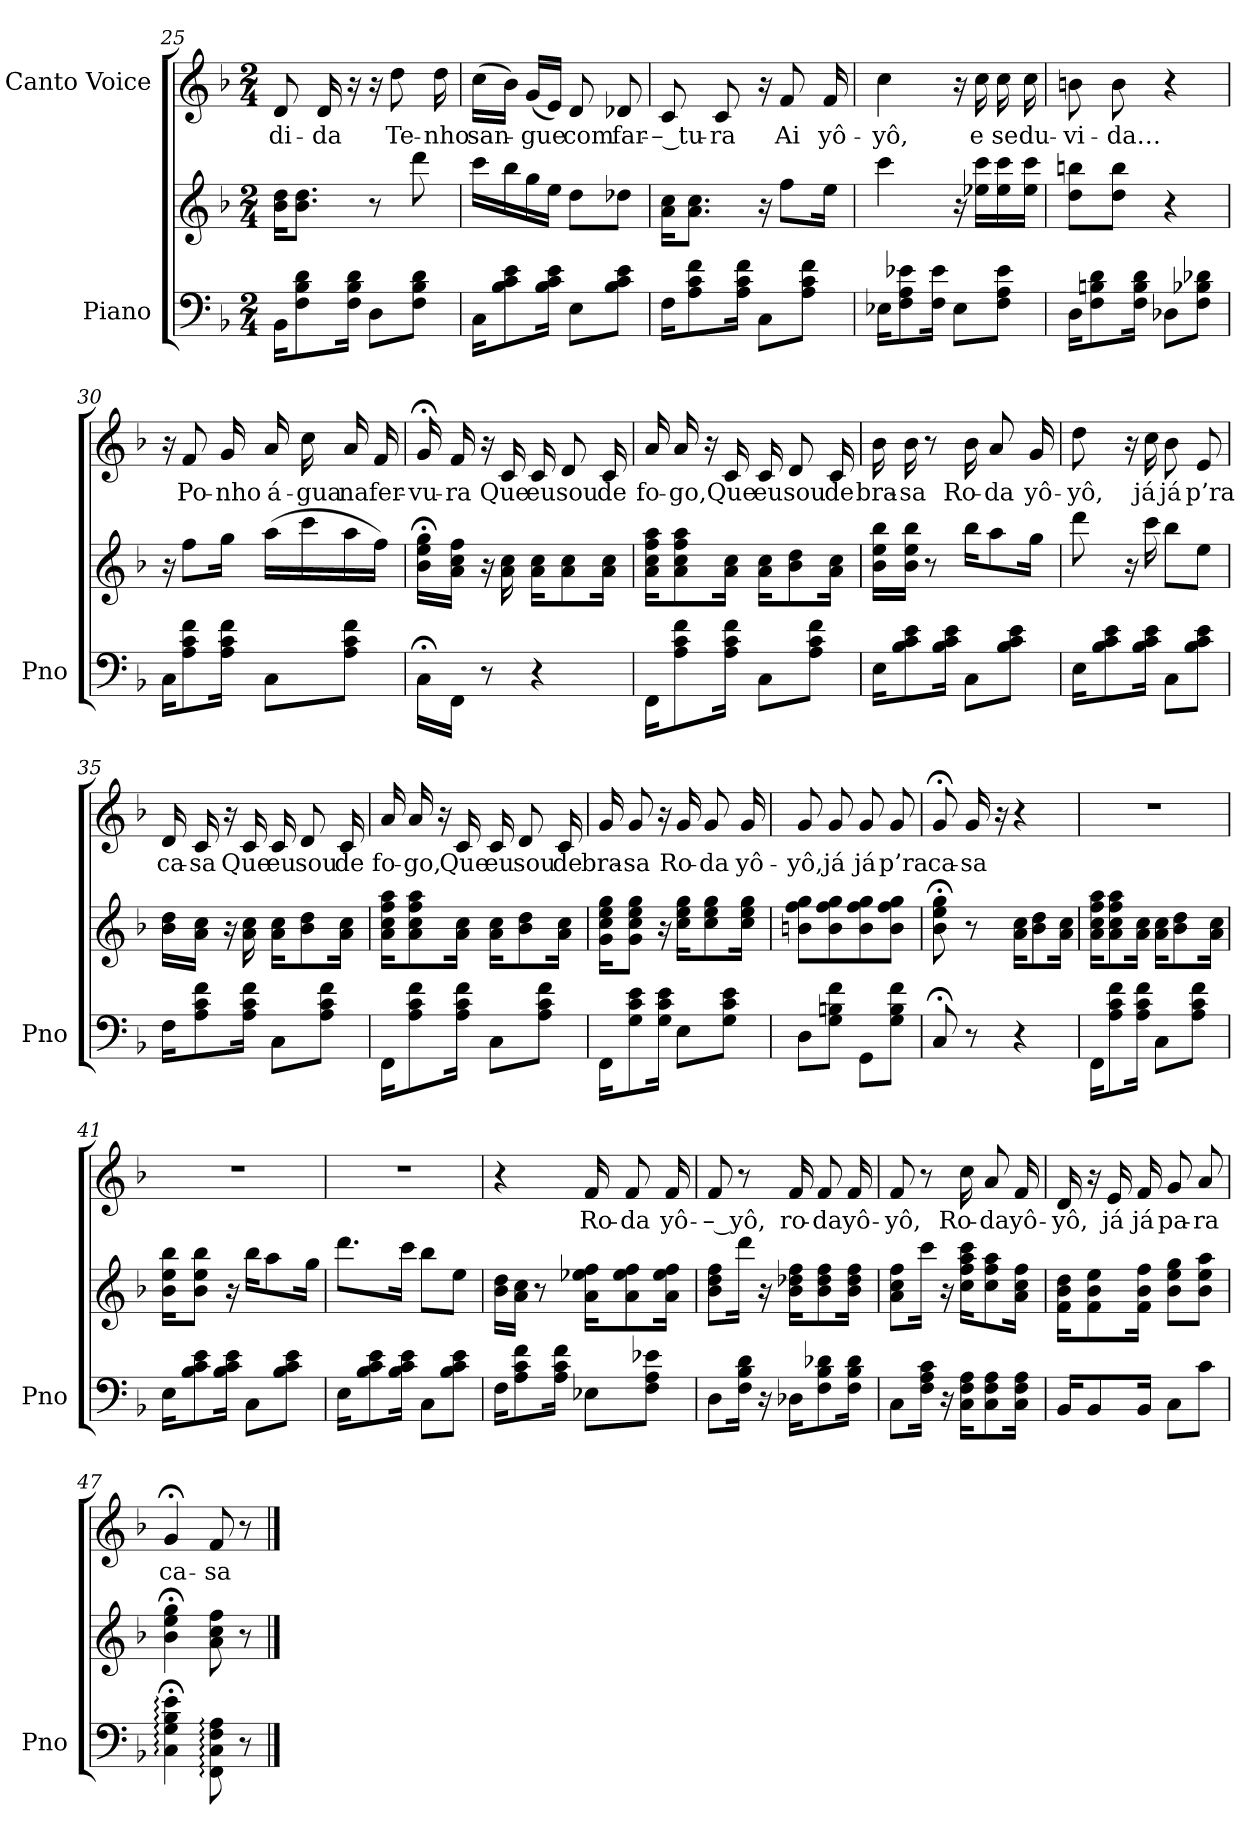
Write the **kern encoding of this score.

**kern	**kern	**kern	**text
*part2	*part2	*part1	*part1
*staff3	*staff2	*staff1	*staff1
*I"Piano	*	*I"Canto Voice	*
*I'Pno	*	*	*
*clefF4	*clefG2	*clefG2	*
*k[b-]	*k[b-]	*k[b-]	*
*M2/4	*M2/4	*M2/4	*
=25	=25	=25	=25
16BB-\KL	16b-\ 16dd\KL	8d/	-di-
8F\ 8B-\ 8d\	8.b-\ 8.dd\J	.	.
.	.	16d/	-da
16F\ 16B-\ 16d\Jk	.	16r	.
8D\L	8r	16r	.
.	.	8dd\	Te-
8F\ 8B-\ 8d\J	8ddd\	.	.
.	.	16dd\	-nho
=26	=26	=26	=26
16C\KL	16ccc\LL	(16cc\LL	san-
8B-\ 8c\ 8e\	16bb-\	16b-\JJ)	.
.	16gg\	(16g/LL	-gue
16B-\ 16c\ 16e\Jk	16ee\JJ	16e/JJ)	.
8E\L	8dd\L	8d/	com
8B-\ 8c\ 8e\J	8dd-X\J	8d-X/	far-
=27	=27	=27	=27
16F\KL	16a\ 16cc\KL	8c/	-– tu-
8A\ 8c\ 8f\	8.a\ 8.cc\J	.	.
.	.	8c/	-ra
16A\ 16c\ 16f\Jk	.	.	.
8C\L	16r	16r	.
.	8ff\L	8f/	Ai
8A\ 8c\ 8f\J	.	.	.
.	16ee\Jk	16f/	yô-
=28	=28	=28	=28
16E-X\KL	4ccc\	4cc\	-yô,
8F\ 8A\ 8e-X\	.	.	.
16F\ 16e-\Jk	.	.	.
8E-\L	16r	16r	.
.	16ee-X\ 16ccc\LL	16cc\	e
8F\ 8A\ 8e-\J	16ee-\ 16ccc\	16cc\	se
.	16ee-\ 16ccc\JJ	16cc\	du-
=29	=29	=29	=29
16D\KL	8dd\ 8bbn\L	8bn\	-vi-
8F\ 8Bn\ 8d\	.	.	.
.	8dd\ 8bb\J	8b\	-da…
16F\ 16B\ 16d\Jk	.	.	.
8D-X\L	4r	4r	.
8F\ 8B-X\ 8d-X\J	.	.	.
=30	=30	=30	=30
16C\KL	16r	16r	.
8A\ 8c\ 8f\	8ff\L	8f/	Po-
16A\ 16c\ 16f\Jk	16gg\Jk	16g/	-nho
8C\L	(16aa\LL	16a/	á-
.	16ccc\	16cc\	-gua
8A\ 8c\ 8f\J	16aa\	16a/	na
.	16ff\JJ)	16f/	fer-
=31	=31	=31	=31
16C;<\LL	16b-\;< 16ee\;< 16gg\;<LL	16g;</	-vu-
16FF\JJ	16a\ 16cc\ 16ff\JJ	16f/	-ra
8r	16r	16r	.
.	16a\ 16cc\	16c/	Que
4r	16a\ 16cc\KL	16c/	eu
.	8a\ 8cc\	8d/	sou
.	16a\ 16cc\Jk	16c/	de
=32	=32	=32	=32
16FF\KL	16a\ 16cc\ 16ff\ 16aa\KL	16a/	fo-
8A\ 8c\ 8f\	8a\ 8cc\ 8ff\ 8aa\	16a/	-go,
.	.	16r	.
16A\ 16c\ 16f\Jk	16a\ 16cc\Jk	16c/	Que
8C\L	16a\ 16cc\KL	16c/	eu
.	8b-\ 8dd\	8d/	sou
8A\ 8c\ 8f\J	.	.	.
.	16a\ 16cc\Jk	16c/	de
=33	=33	=33	=33
16E\KL	16b-\ 16ee\ 16bb-\LL	16b-\	bra-
8B-\ 8c\ 8e\	16b-\ 16ee\ 16bb-\JJ	16b-\	-sa
.	8r	8r	.
16B-\ 16c\ 16e\Jk	.	.	.
8C\L	16bb-\KL	16b-\	Ro-
.	8aa\	8a/	-da
8B-\ 8c\ 8e\J	.	.	.
.	16gg\Jk	16g/	yô-
=34	=34	=34	=34
16E\KL	8ddd\	8dd\	-yô,
8B-\ 8c\ 8e\	.	.	.
.	16r	16r	.
16B-\ 16c\ 16e\Jk	16ccc\	16cc\	já
8C\L	8bb-\L	8b-\	já
8B-\ 8c\ 8e\J	8ee\J	8e/	p’ra
=35	=35	=35	=35
16F\KL	16b-\ 16dd\LL	16d/	ca-
8A\ 8c\ 8f\	16a\ 16cc\JJ	16c/	-sa
.	16r	16r	.
16A\ 16c\ 16f\Jk	16a\ 16cc\	16c/	Que
8C\L	16a\ 16cc\KL	16c/	eu
.	8b-\ 8dd\	8d/	sou
8A\ 8c\ 8f\J	.	.	.
.	16a\ 16cc\Jk	16c/	de
=36	=36	=36	=36
16FF\KL	16a\ 16cc\ 16ff\ 16aa\KL	16a/	fo-
8A\ 8c\ 8f\	8a\ 8cc\ 8ff\ 8aa\	16a/	-go,
.	.	16r	.
16A\ 16c\ 16f\Jk	16a\ 16cc\Jk	16c/	Que
8C\L	16a\ 16cc\KL	16c/	eu
.	8b-\ 8dd\	8d/	sou
8A\ 8c\ 8f\J	.	.	.
.	16a\ 16cc\Jk	16c/	de
=37	=37	=37	=37
16FF\KL	16g\ 16cc\ 16ee\ 16gg\KL	16g/	bra-
8G\ 8c\ 8e\	8g\ 8cc\ 8ee\ 8gg\J	8g/	-sa
16G\ 16c\ 16e\Jk	16r	16r	.
8E\L	16cc\ 16ee\ 16gg\KL	16g/	Ro-
.	8cc\ 8ee\ 8gg\	8g/	-da
8G\ 8c\ 8e\J	.	.	.
.	16cc\ 16ee\ 16gg\Jk	16g/	yô-
=38	=38	=38	=38
8D\L	8bn\ 8ff\ 8gg\L	8g/	-yô,
8G\ 8Bn\ 8f\J	8b\ 8ff\ 8gg\	8g/	já
8GG\L	8b\ 8ff\ 8gg\	8g/	já
8G\ 8B\ 8f\J	8b\ 8ff\ 8gg\J	8g/	p’ra
=39	=39	=39	=39
8C;/	8b-\;< 8ee\;< 8gg\;<	8g;</	ca-
8r	8r	16g/	-sa
.	.	16r	.
4r	16a\ 16cc\KL	4r	.
.	8b-\ 8dd\	.	.
.	16a\ 16cc\Jk	.	.
=40	=40	=40	=40
16FF\KL	16a\ 16cc\ 16ff\ 16aa\KL	2r	.
8A\ 8c\ 8f\	8a\ 8cc\ 8ff\ 8aa\	.	.
16A\ 16c\ 16f\Jk	16a\ 16cc\Jk	.	.
8C\L	16a\ 16cc\KL	.	.
.	8b-\ 8dd\	.	.
8A\ 8c\ 8f\J	.	.	.
.	16a\ 16cc\Jk	.	.
=41	=41	=41	=41
16E\KL	16b-\ 16ee\ 16bb-\KL	2r	.
8B-\ 8c\ 8e\	8b-\ 8ee\ 8bb-\J	.	.
16B-\ 16c\ 16e\Jk	16r	.	.
8C\L	16bb-\KL	.	.
.	8aa\	.	.
8B-\ 8c\ 8e\J	.	.	.
.	16gg\Jk	.	.
=42	=42	=42	=42
16E\KL	8.ddd\L	2r	.
8B-\ 8c\ 8e\	.	.	.
16B-\ 16c\ 16e\Jk	16ccc\Jk	.	.
8C\L	8bb-\L	.	.
8B-\ 8c\ 8e\J	8ee\J	.	.
=43	=43	=43	=43
16F\KL	16b-\ 16dd\LL	4r	.
8A\ 8c\ 8f\	16a\ 16cc\JJ	.	.
.	8r	.	.
16A\ 16c\ 16f\Jk	.	.	.
8E-X\L	16a\ 16ee-X\ 16ff\KL	16f/	Ro-
.	8a\ 8ee-\ 8ff\	8f/	-da
8F\ 8A\ 8e-X\J	.	.	.
.	16a\ 16ee-\ 16ff\Jk	16f/	yô-
=44	=44	=44	=44
8D\L	8b-\ 8dd\ 8ff\L	8f/	-– yô,
16F\ 16B-\ 16d\Jk	16ddd\Jk	8r	.
16r	16r	.	.
16D-X\KL	16b-\ 16dd-X\ 16ff\KL	16f/	ro-
8F\ 8B-\ 8d-X\	8b-\ 8dd-\ 8ff\	8f/	-da
16F\ 16B-\ 16d-\Jk	16b-\ 16dd-\ 16ff\Jk	16f/	yô-
=45	=45	=45	=45
8C\L	8a\ 8cc\ 8ff\L	8f/	-yô,
16F\ 16A\ 16c\Jk	16ccc\Jk	8r	.
16r	16r	.	.
16C\ 16F\ 16A\KL	16cc\ 16ff\ 16aa\ 16ccc\KL	16cc\	Ro-
8C\ 8F\ 8A\	8cc\ 8ff\ 8aa\	8a/	-da
16C\ 16F\ 16A\Jk	16a\ 16cc\ 16ff\Jk	16f/	yô-
=46	=46	=46	=46
16BB-/KL	16f\ 16b-\ 16dd\KL	16d/	-yô,
8BB-/	8f\ 8b-\ 8ee\	16r	.
.	.	16e/	já
16BB-/Jk	16f\ 16b-\ 16ff\Jk	16f/	já
8C\L	8b-\ 8ee\ 8gg\L	8g/	pa-
8c\J	8b-\ 8ee\ 8aa\J	8a/	-ra
=47	=47	=47	=47
4C\:;< 4G\:;< 4B-\:;< 4e\:;<	4b-\;< 4ee\;< 4gg\;<	4g;</	ca-
8FF\: 8C\: 8F\: 8A\:	8a\ 8cc\ 8ff\	8f/	-sa
8r	8r	8r	.
==	==	==	==
*-	*-	*-	*-
